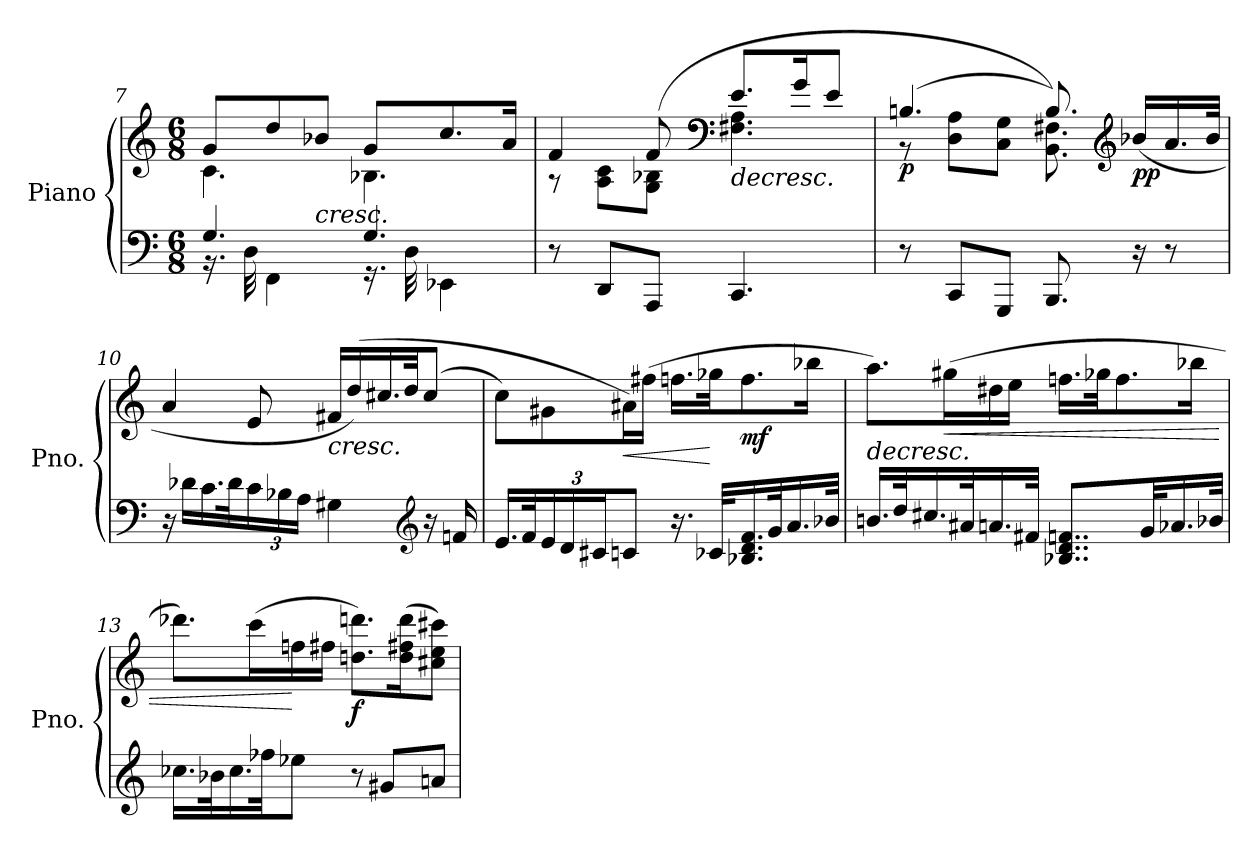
**kern	**kern	**dynam
*part1	*part1	*part1
*staff2	*staff1	*staff1/2
*I"Piano	*	*
*I'Pno.	*	*
!!LO:LB:g=z
*clefF4	*clefG2	*
*k[]	*k[]	*
*M6/8	*M6/8	*
=7	=7	=7
*^	*^	*
4.G/	16.r	8g/L	4.c\	.
.	32D\	.	.	.
.	4FF\	8dd/	.	.
!	!	!	!	!LO:HP:b
.	.	8b-X/J	.	<
4.G/	16.r	8g/L	4.B-X\	.
.	32D\	.	.	.
.	4EE-X\	8.cc/	.	.
.	.	16a/Jk	.	.
*v	*v	*	*	*
=8	=8	=8	=8
8r	4f/	8r	.
8DD/L	.	8A\ 8c\L	.
8AAA/J	(>8f/	8G\ 8B-X\J	.
*	*clefF4	*	*
!	!	!	!LO:HP:b
4.CC/	8.e/L	4.F#X\ 4.A\	>
.	16g/K	.	.
.	8e/J	.	.
*	*v	*v	*
.	.	[
=9	=9	=9
*	*^	*
!	!	!	!LO:DY:b
8r	(>4.Bn/	8r	p
8CC/L	.	8D\ 8A\L	.
8GGG/J	.	8C\ 8G\J	.
8.BBB/	8.B/))	8.BB\ 8.F#X\	.
*	*clefG2	*	*
!	!	!	!LO:DY:b
16r	(>16b-X/LL	16ryy	pp
8r	16.a/	8ryy	.
.	32b-/JJk	.	.
*	*v	*v	*
=10	=10	=10
16r	4a/	.
16d-X\LL	.	.
16.c\	.	.
32d-\K	.	.
*Xbrackettup	*	*
24c\	8e/	.
24B-X\	.	.
24A\JJ	.	.
!	!	!LO:HP:b
4G#X\	16f#X/LL	<
.	(>16dd/)	.
.	16.cc#X/	.
.	32dd/JK	.
*clefG2	*	*
16r	(>8cc#/J	.
16fn/	.	.
.	.	]
!!LO:LB:g=z
=11	=11	=11
16.e/LL	8cc\L)	.
32f/K	.	.
24e/	8g#X\	.
24d/	.	.
24c#X/J	.	.
!	!	!LO:HP:b
8cn/J	16a#X\L)	<
.	(>16ff#X\JJ	.
16.r	16.ffn\LL	.
32c-X/KLL	32gg-X\JK	[
!	!	!LO:DY:b
16.B-X/ 16.d/ 16.f/	8.ff\	mf
32g/K	.	.
16.a/	.	.
.	16bb-X\Jk	.
32b-X/JJk	.	.
=12	=12	=12
!	!	!LO:HP:b
16.bn/LL	8.aa\L)	>
32dd/K	.	.
16.cc#X/	.	.
!	!	!LO:HP:n=1:b
.	(>16gg#X\L	[ <
32a#X/K	.	.
16.an/	16dd#X\	.
.	16ee\JJ	.
32f#X/JJk	.	.
8..B-X/ 8..d/ 8..fn/L	16.ffn\LL	]
.	32gg-X\JK	.
.	8.ff\	.
32g/KL	.	.
16.a-X/	.	.
.	16bb-X\Jk	.
32b-X/JJk	.	.
!!LO:LB:g=z
=13	=13	=13
16.cc-X\LL	8.ddd-X\L)	.
32b-X\K	.	.
16.cc-\	.	.
.	(>16ccc\L	.
32ff-X\JK	.	.
8ee-X\J	16ffn\	[
.	16ff#X\JJ	.
!	!	!LO:DY:b
8r	8.ddn\ 8.dddn\L)	f
8g#X/L	.	.
.	(>16dd\ 16ff#X\ 16ddd\K	.
8an/J	8cc#X\ 8ee\ 8ccc#X\J)	.
=	=	=
*-	*-	*-
